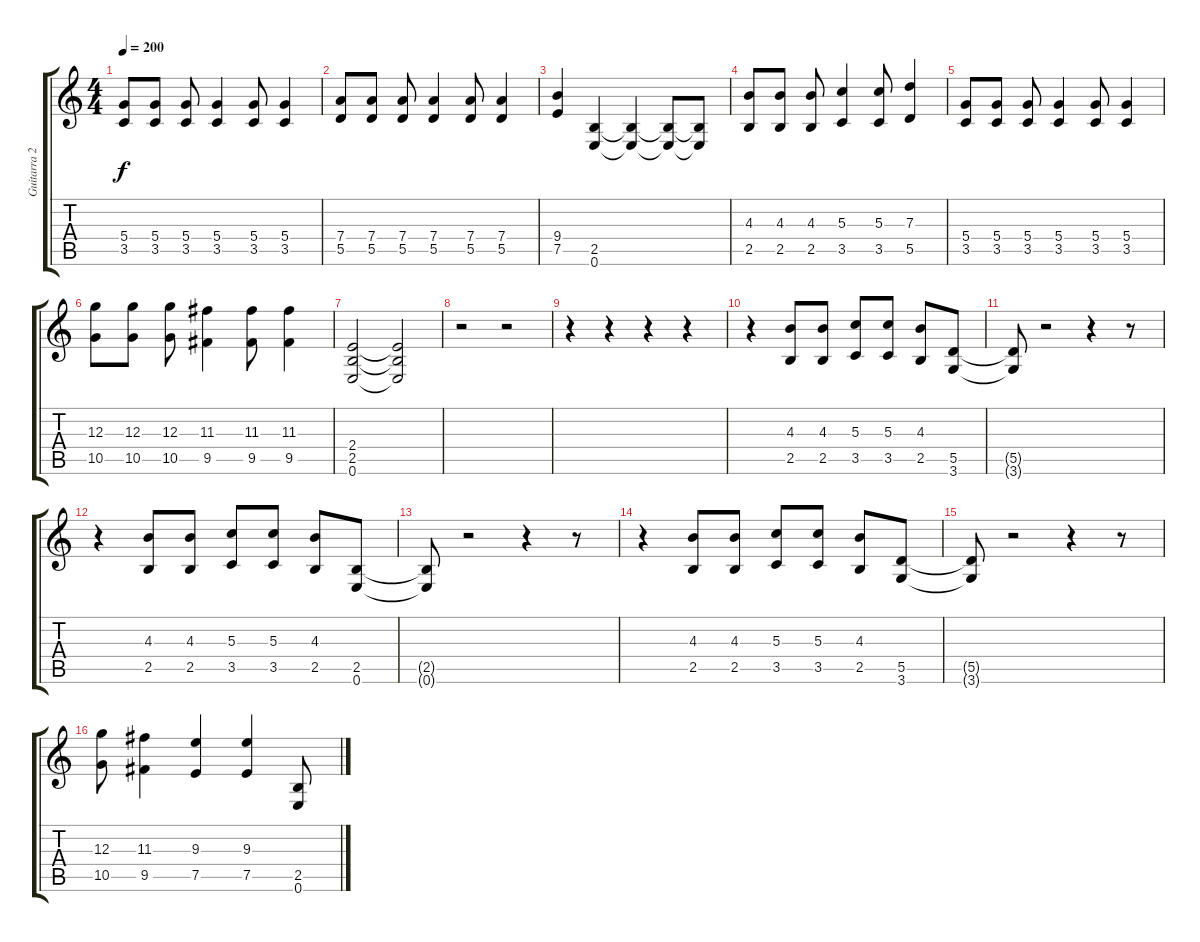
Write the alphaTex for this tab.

\track ("Guitarra 2" "Guitarra 2") {instrument overdrivenguitar}
\staff {score tabs}
\tuning (E4 B3 G3 D3 A2 E2) {hide}
\ts (4 4)
\tempo 200
\clef g2
\ks c
(5.4 3.5).8{dy f} (5.4 3.5).8 (5.4 3.5).8 (5.4 3.5).4 (5.4 3.5).8 (5.4 3.5).4 |
(7.4 5.5).8 (7.4 5.5).8 (7.4 5.5).8 (7.4 5.5).4 (7.4 5.5).8 (7.4 5.5).4 |
(9.4 7.5).4 (2.5 0.6).4 (2.5{t} 0.6{t}).4 (2.5{t} 0.6{t}).8 (2.5{t} 0.6{t}).8 |
(4.3 2.5).8 (4.3 2.5).8 (4.3 2.5).8 (5.3 3.5).4 (5.3 3.5).8 (7.3 5.5).4 |
(5.4 3.5).8 (5.4 3.5).8 (5.4 3.5).8 (5.4 3.5).4 (5.4 3.5).8 (5.4 3.5).4 |
(12.3 10.5).8 (12.3 10.5).8 (12.3 10.5).8 (11.3 9.5).4 (11.3 9.5).8 (11.3 9.5).4 |
(2.4 2.5 0.6).2 (2.4{t} 2.5{t} 0.6{t}).2 |
r.2 r.2 |
r.4 r.4 r.4 r.4 |
r.4 (4.3 2.5).8 (4.3 2.5).8 (5.3 3.5).8 (5.3 3.5).8 (4.3 2.5).8 (5.5 3.6).8 |
(5.5{t} 3.6{t}).8 r.2 r.4 r.8 |
r.4 (4.3 2.5).8 (4.3 2.5).8 (5.3 3.5).8 (5.3 3.5).8 (4.3 2.5).8 (2.5 0.6).8 |
(2.5{t} 0.6{t}).8 r.2 r.4 r.8 |
r.4 (4.3 2.5).8 (4.3 2.5).8 (5.3 3.5).8 (5.3 3.5).8 (4.3 2.5).8 (5.5 3.6).8 |
(5.5{t} 3.6{t}).8 r.2 r.4 r.8 |
(12.3 10.5).8 (11.3 9.5).4 (9.3 7.5).4 (9.3 7.5).4 (2.5 0.6).8
